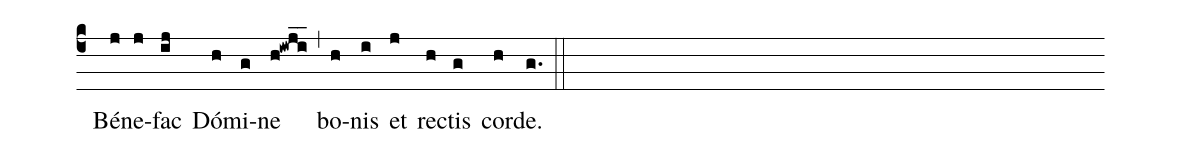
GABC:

%%
(c4) () Bé(j)ne(j)fac(ij) Dó(h)mi(g)ne(h!iwj_i_) (,) bo(h)nis(i) et(j) rec(h)tis(g) cor(h)de.(g.) (::)
